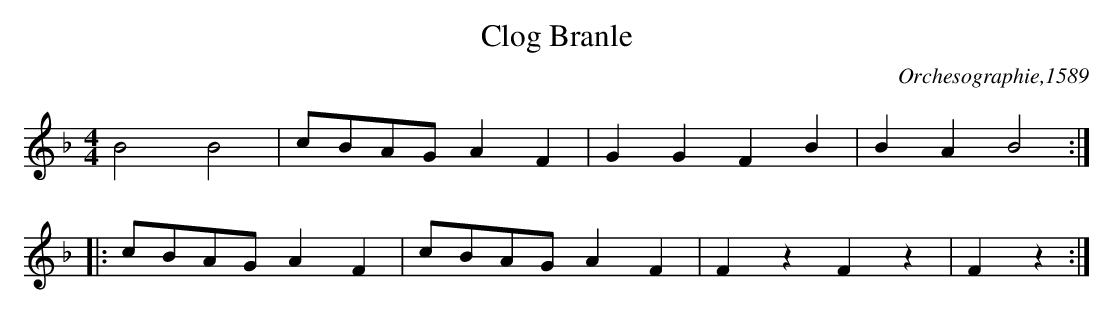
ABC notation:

X:1
T:Clog Branle
C:Orchesographie,1589
L:1/4
M:4/4
K:GDor
B2 B2 | c/B/A/G/ AF |GG FB | BA  B2 ::
c/B/A/G/ AF | c/B/A/G/ AF |Fz Fz | Fz :|
